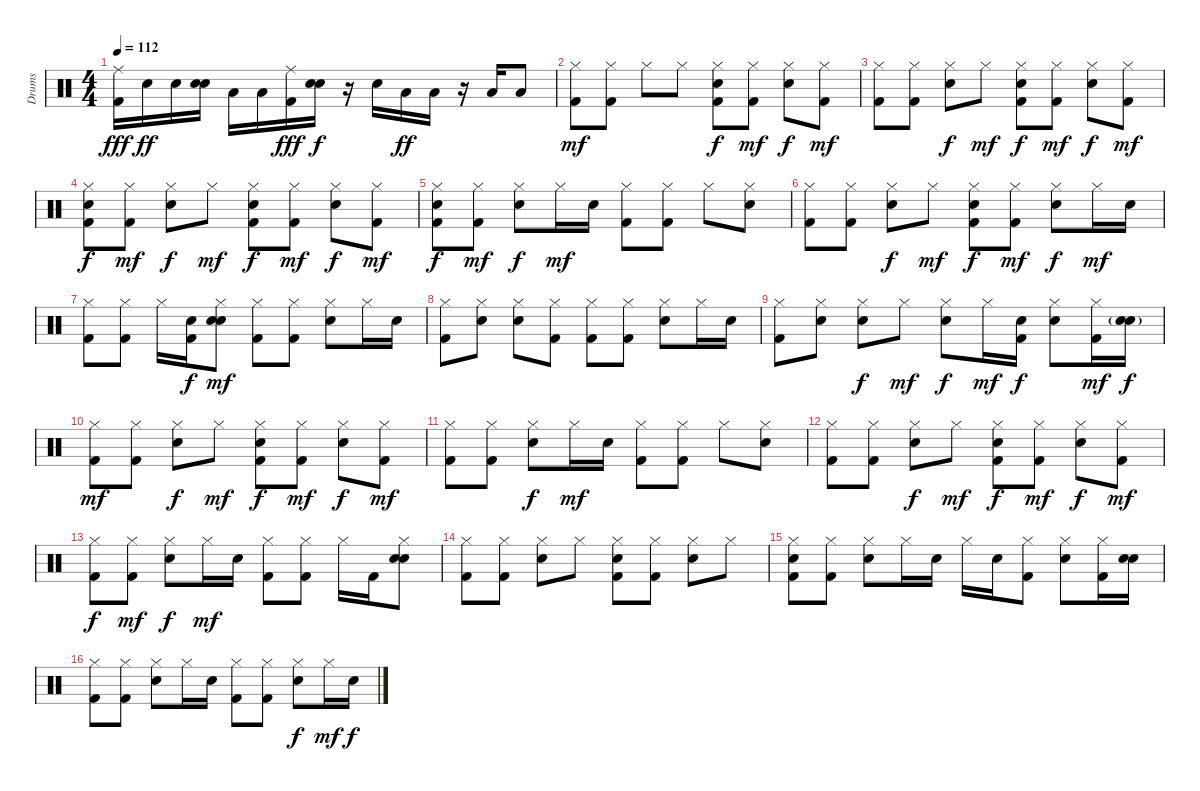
\track ("Drums" "Drums") {instrument percussion}
\staff {score}
\articulation defaults
\ts (4 4)
\tempo 112
\clef neutral
\ks c
("Ride (middle)" "Kick (hit) 2").16{dy fff} "Snare (hit) 2".16{dy ff} "Snare (hit) 2".16 ("Snare (hit) 2" "Snare (hit)").16 "Low Tom (hit)".16 "Low Tom (hit)".16 ("Ride (middle)" "Kick (hit) 2").16{dy fff} ("Snare (hit) 2" "Snare (hit)").16{dy f} r.16 "Snare (hit) 2".16 "Low Tom (hit)".16{dy ff} "Low Tom (hit)".16 r.16 "Low Tom (hit)".16 "Low Tom (hit)".8 |
("Hi-Hat (closed)" "Kick (hit) 2").8{dy mf} ("Hi-Hat (closed)" "Kick (hit) 2").8 "Hi-Hat (closed)".8 "Hi-Hat (closed)".8 ("Hi-Hat (closed)" "Snare (hit) 2" "Kick (hit) 2").8{dy f} ("Hi-Hat (closed)" "Kick (hit) 2").8{dy mf} ("Hi-Hat (closed)" "Snare (hit) 2").8{dy f} ("Hi-Hat (closed)" "Kick (hit) 2").8{dy mf} |
("Hi-Hat (closed)" "Kick (hit) 2").8 ("Hi-Hat (closed)" "Kick (hit) 2").8 ("Hi-Hat (closed)" "Snare (hit) 2").8{dy f} "Hi-Hat (closed)".8{dy mf} ("Hi-Hat (closed)" "Snare (hit) 2" "Kick (hit) 2").8{dy f} ("Hi-Hat (closed)" "Kick (hit) 2").8{dy mf} ("Hi-Hat (closed)" "Snare (hit) 2").8{dy f} ("Hi-Hat (closed)" "Kick (hit) 2").8{dy mf} |
("Hi-Hat (closed)" "Snare (hit) 2" "Kick (hit) 2").8{dy f} ("Hi-Hat (closed)" "Kick (hit) 2").8{dy mf} ("Hi-Hat (closed)" "Snare (hit) 2").8{dy f} "Hi-Hat (closed)".8{dy mf} ("Hi-Hat (closed)" "Snare (hit) 2" "Kick (hit) 2").8{dy f} ("Hi-Hat (closed)" "Kick (hit) 2").8{dy mf} ("Hi-Hat (closed)" "Snare (hit) 2").8{dy f} ("Hi-Hat (closed)" "Kick (hit) 2").8{dy mf} |
("Hi-Hat (closed)" "Snare (hit) 2" "Kick (hit) 2").8{dy f} ("Hi-Hat (closed)" "Kick (hit) 2").8{dy mf} ("Hi-Hat (closed)" "Snare (hit) 2").8{dy f} "Hi-Hat (closed)".16{dy mf} "Snare (hit) 2".16 ("Hi-Hat (closed)" "Kick (hit) 2").8 ("Hi-Hat (closed)" "Kick (hit) 2").8 "Hi-Hat (closed)".8 ("Hi-Hat (closed)" "Snare (hit) 2").8 |
("Hi-Hat (closed)" "Kick (hit) 2").8 ("Hi-Hat (closed)" "Kick (hit) 2").8 ("Hi-Hat (closed)" "Snare (hit) 2").8{dy f} "Hi-Hat (closed)".8{dy mf} ("Hi-Hat (closed)" "Snare (hit) 2" "Kick (hit) 2").8{dy f} ("Hi-Hat (closed)" "Kick (hit) 2").8{dy mf} ("Hi-Hat (closed)" "Snare (hit) 2").8{dy f} "Hi-Hat (closed)".16{dy mf} "Snare (hit) 2".16 |
("Hi-Hat (closed)" "Kick (hit) 2").8 ("Hi-Hat (closed)" "Kick (hit) 2").8 "Hi-Hat (closed)".16 ("Snare (hit)" "Kick (hit) 2").16{dy f} ("Hi-Hat (closed)" "Snare (hit) 2" "Snare (hit)").8{dy mf} ("Hi-Hat (closed)" "Kick (hit) 2").8 ("Hi-Hat (closed)" "Kick (hit) 2").8 ("Hi-Hat (closed)" "Snare (hit) 2").8 "Hi-Hat (closed)".16 "Snare (hit) 2".16 |
("Hi-Hat (closed)" "Kick (hit) 2").8 ("Hi-Hat (closed)" "Snare (hit)").8 ("Hi-Hat (closed)" "Snare (hit) 2").8 ("Hi-Hat (closed)" "Kick (hit) 2").8 ("Hi-Hat (closed)" "Kick (hit) 2").8 ("Hi-Hat (closed)" "Kick (hit) 2").8 ("Hi-Hat (closed)" "Snare (hit) 2").8 "Hi-Hat (closed)".16 "Snare (hit) 2".16 |
("Hi-Hat (closed)" "Kick (hit) 2").8 ("Hi-Hat (closed)" "Snare (hit)").8 ("Hi-Hat (closed)" "Snare (hit) 2").8{dy f} "Hi-Hat (closed)".8{dy mf} ("Hi-Hat (closed)" "Snare (hit) 2").8{dy f} "Hi-Hat (closed)".16{dy mf} ("Snare (hit)" "Kick (hit) 2").16{dy f} ("Hi-Hat (closed)" "Snare (hit) 2").8 ("Hi-Hat (closed)" "Kick (hit) 2").16{dy mf} ("Snare (hit) 2"{g} "Snare (hit)").16{dy f} |
("Hi-Hat (closed)" "Kick (hit) 2").8{dy mf} ("Hi-Hat (closed)" "Kick (hit) 2").8 ("Hi-Hat (closed)" "Snare (hit) 2").8{dy f} "Hi-Hat (closed)".8{dy mf} ("Hi-Hat (closed)" "Snare (hit) 2" "Kick (hit) 2").8{dy f} ("Hi-Hat (closed)" "Kick (hit) 2").8{dy mf} ("Hi-Hat (closed)" "Snare (hit) 2").8{dy f} ("Hi-Hat (closed)" "Kick (hit) 2").8{dy mf} |
("Hi-Hat (closed)" "Kick (hit) 2").8 ("Hi-Hat (closed)" "Kick (hit) 2").8 ("Hi-Hat (closed)" "Snare (hit) 2").8{dy f} "Hi-Hat (closed)".16{dy mf} "Snare (hit) 2".16 ("Hi-Hat (closed)" "Kick (hit) 2").8 ("Hi-Hat (closed)" "Kick (hit) 2").8 "Hi-Hat (closed)".8 ("Hi-Hat (closed)" "Snare (hit) 2").8 |
("Hi-Hat (closed)" "Kick (hit) 2").8 ("Hi-Hat (closed)" "Kick (hit) 2").8 ("Hi-Hat (closed)" "Snare (hit) 2").8{dy f} "Hi-Hat (closed)".8{dy mf} ("Hi-Hat (closed)" "Snare (hit) 2" "Kick (hit) 2").8{dy f} ("Hi-Hat (closed)" "Kick (hit) 2").8{dy mf} ("Hi-Hat (closed)" "Snare (hit) 2").8{dy f} ("Hi-Hat (closed)" "Kick (hit) 2").8{dy mf} |
("Hi-Hat (closed)" "Kick (hit) 2").8{dy f} ("Hi-Hat (closed)" "Kick (hit) 2").8{dy mf} ("Hi-Hat (closed)" "Snare (hit) 2").8{dy f} "Hi-Hat (closed)".16{dy mf} "Snare (hit) 2".16 ("Hi-Hat (closed)" "Kick (hit) 2").8 ("Hi-Hat (closed)" "Kick (hit) 2").8 "Hi-Hat (closed)".16 "Kick (hit) 2".16 ("Hi-Hat (closed)" "Snare (hit) 2" "Snare (hit)").8 |
("Hi-Hat (closed)" "Kick (hit) 2").8 ("Hi-Hat (closed)" "Kick (hit) 2").8 ("Hi-Hat (closed)" "Snare (hit) 2").8 "Hi-Hat (closed)".8 ("Hi-Hat (closed)" "Snare (hit) 2" "Kick (hit) 2").8 ("Hi-Hat (closed)" "Kick (hit) 2").8 ("Hi-Hat (closed)" "Snare (hit) 2").8 "Hi-Hat (closed)".8 |
("Hi-Hat (closed)" "Snare (hit) 2" "Kick (hit) 2").8 ("Hi-Hat (closed)" "Kick (hit) 2").8 ("Hi-Hat (closed)" "Snare (hit) 2").8 "Hi-Hat (closed)".16 "Snare (hit) 2".16 "Hi-Hat (closed)".16 "Snare (hit) 2".16 ("Hi-Hat (closed)" "Kick (hit) 2").8 ("Hi-Hat (closed)" "Snare (hit) 2").8 ("Hi-Hat (closed)" "Kick (hit) 2").16 ("Snare (hit) 2" "Snare (hit)").16 |
("Hi-Hat (closed)" "Kick (hit) 2").8 ("Hi-Hat (closed)" "Kick (hit) 2").8 ("Hi-Hat (closed)" "Snare (hit) 2").8 "Hi-Hat (closed)".16 "Snare (hit) 2".16 ("Hi-Hat (closed)" "Kick (hit) 2").8 ("Hi-Hat (closed)" "Kick (hit) 2").8 ("Hi-Hat (closed)" "Snare (hit) 2").8{dy f} "Hi-Hat (closed)".16{dy mf} "Snare (hit) 2".16{dy f}
